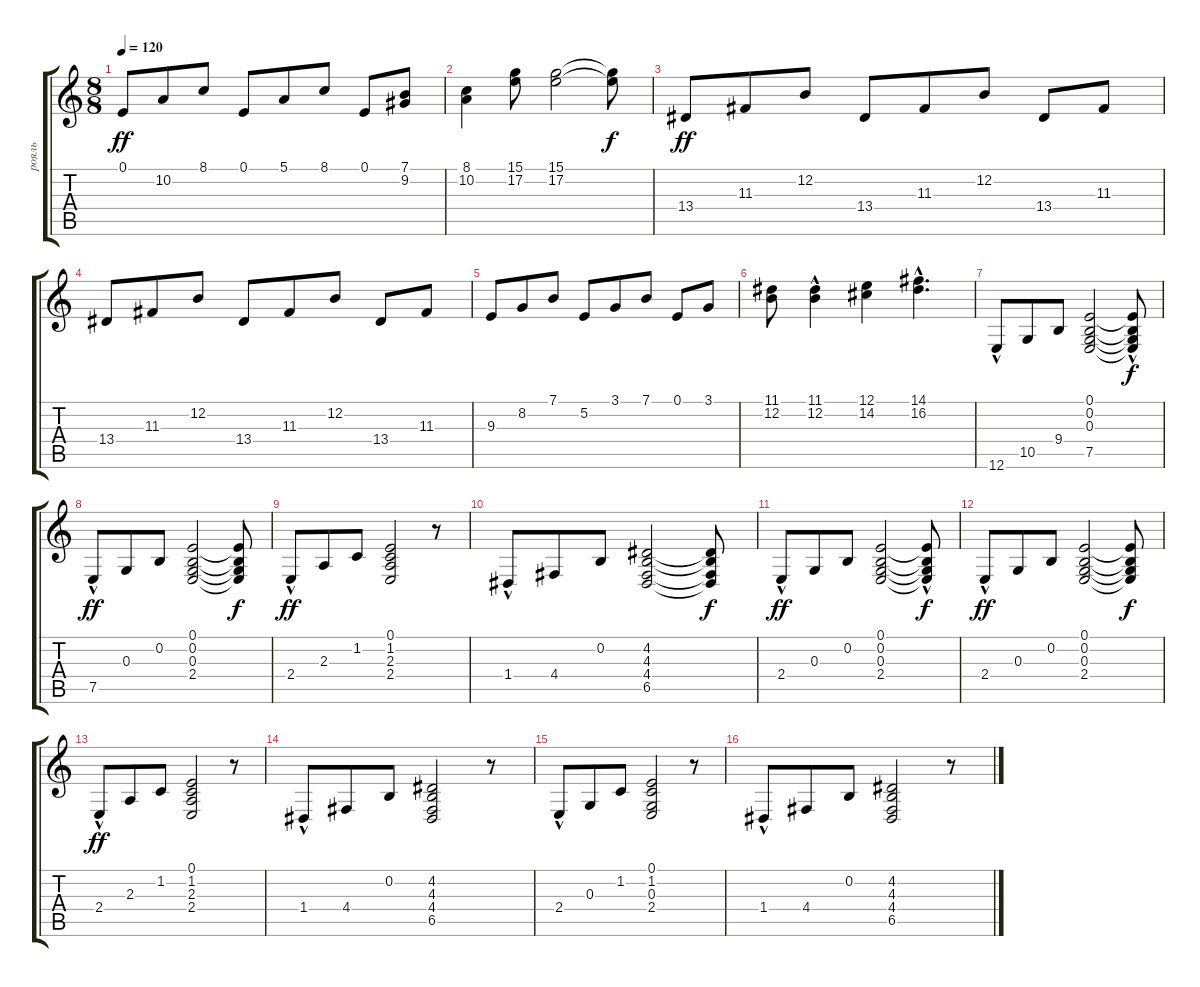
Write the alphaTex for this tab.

\track ("рояль" "рояль") {instrument brightacousticpiano}
\staff {score tabs}
\tuning (E4 B3 G3 D3 A2 E2) {hide}
\ts (8 8)
\tempo 120
\clef g2
\ks c
0.1.8{dy ff} 10.2.8 8.1.8 0.1.8 5.1.8 8.1.8 0.1.8 (7.1 9.2).8 |
(8.1 10.2).4 (15.1 17.2).8 (15.1 17.2).2 (15.1{t} 17.2{t}).8{dy f} |
13.4.8{dy ff} 11.3.8 12.2.8 13.4.8 11.3.8 12.2.8 13.4.8 11.3.8 |
13.4.8 11.3.8 12.2.8 13.4.8 11.3.8 12.2.8 13.4.8 11.3.8 |
9.3.8 8.2.8 7.1.8 5.2.8 3.1.8 7.1.8 0.1.8 3.1.8 |
(11.1 12.2).8 (11.1 12.2{hac}).4 (12.1 14.2).4 (14.1{hac} 16.2{hac}).4{d} |
12.6{hac}.8 10.5.8 9.4.8 (0.1 0.2 0.3 7.5).2 (0.1{t} 0.2{hac t} 0.3{t} 7.5{t}).8{dy f} |
7.5{hac}.8{dy ff} 0.3.8 0.2.8 (0.1 0.2 0.3 2.4).2 (0.1{t} 0.2{t} 0.3{t} 2.4{t}).8{dy f} |
2.4{hac}.8{dy ff} 2.3.8 1.2.8 (0.1 1.2 2.3 2.4).2 r.8 |
1.4{hac}.8 4.4.8 0.2.8 (4.2 4.3 4.4 6.5).2 (4.2{t} 4.3{t} 4.4{t} 6.5{t}).8{dy f} |
2.4{hac}.8{dy ff} 0.3.8 0.2.8 (0.1 0.2 0.3 2.4).2 (0.1{t} 0.2{hac t} 0.3{t} 2.4{t}).8{dy f} |
2.4{hac}.8{dy ff} 0.3.8 0.2.8 (0.1 0.2 0.3 2.4).2 (0.1{t} 0.2{t} 0.3{t} 2.4{t}).8{dy f} |
2.4{hac}.8{dy ff} 2.3.8 1.2.8 (0.1 1.2 2.3 2.4).2 r.8 |
1.4{hac}.8 4.4.8 0.2.8 (4.2 4.3 4.4 6.5).2 r.8 |
2.4{hac}.8 0.3.8 1.2.8 (0.1 1.2 0.3 2.4).2 r.8 |
1.4{hac}.8 4.4.8 0.2.8 (4.2 4.3 4.4 6.5).2 r.8
